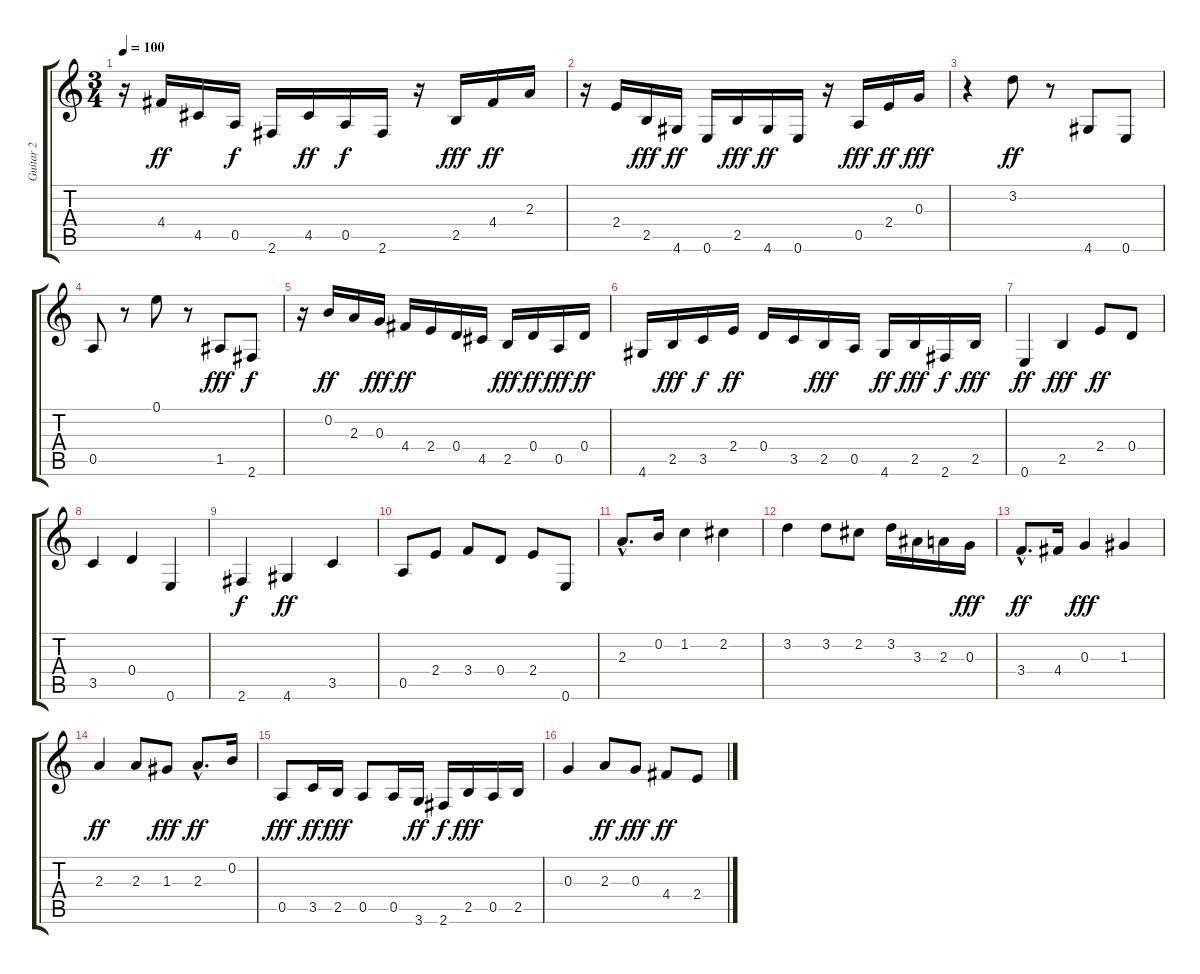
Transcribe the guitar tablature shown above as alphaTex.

\track ("Guitar 2" "Guitar 2") {instrument acousticguitarnylon}
\staff {score tabs}
\tuning (E4 B3 G3 D3 A2 E2) {hide}
\ts (3 4)
\tempo 100
\clef g2
\ks c
r.16{dy ff} 4.4.16 4.5.16 0.5.16{dy f} 2.6.16 4.5.16{dy ff} 0.5.16{dy f} 2.6.16 r.16 2.5.16{dy fff} 4.4.16{dy ff} 2.3.16 |
r.16 2.4.16 2.5.16{dy fff} 4.6.16{dy ff} 0.6.16 2.5.16{dy fff} 4.6.16{dy ff} 0.6.16 r.16 0.5.16{dy fff} 2.4.16{dy ff} 0.3.16{dy fff} |
r.4 3.2.8{dy ff} r.8 4.6.8 0.6.8 |
0.5.8 r.8 0.1.8 r.8 1.5.8{dy fff} 2.6.8{dy f} |
r.16 0.2.16{dy ff} 2.3.16 0.3.16{dy fff} 4.4.16{dy ff} 2.4.16 0.4.16 4.5.16 2.5.16{dy fff} 0.4.16{dy ff} 0.5.16{dy fff} 0.4.16{dy ff} |
4.6.16 2.5.16{dy fff} 3.5.16{dy f} 2.4.16{dy ff} 0.4.16 3.5.16 2.5.16{dy fff} 0.5.16 4.6.16{dy ff} 2.5.16{dy fff} 2.6.16{dy f} 2.5.16{dy fff} |
0.6.4{dy ff} 2.5.4{dy fff} 2.4.8{dy ff} 0.4.8 |
3.5.4 0.4.4 0.6.4 |
2.6.4{dy f} 4.6.4{dy ff} 3.5.4 |
0.5.8 2.4.8 3.4.8 0.4.8 2.4.8 0.6.8 |
2.3{hac}.8{d} 0.2.16 1.2.4 2.2.4 |
3.2.4 3.2.8 2.2.8 3.2.16 3.3.16 2.3.16 0.3.16{dy fff} |
3.4{hac}.8{d dy ff} 4.4.16 0.3.4{dy fff} 1.3.4 |
2.3.4{dy ff} 2.3.8 1.3.8{dy fff} 2.3{hac}.8{d dy ff} 0.2.16 |
0.5.8{dy fff} 3.5.16{dy ff} 2.5.16{dy fff} 0.5.8 0.5.16 3.6.16{dy ff} 2.6.16{dy f} 2.5.16{dy fff} 0.5.16 2.5.16 |
0.3.4 2.3.8{dy ff} 0.3.8{dy fff} 4.4.8{dy ff} 2.4.8
